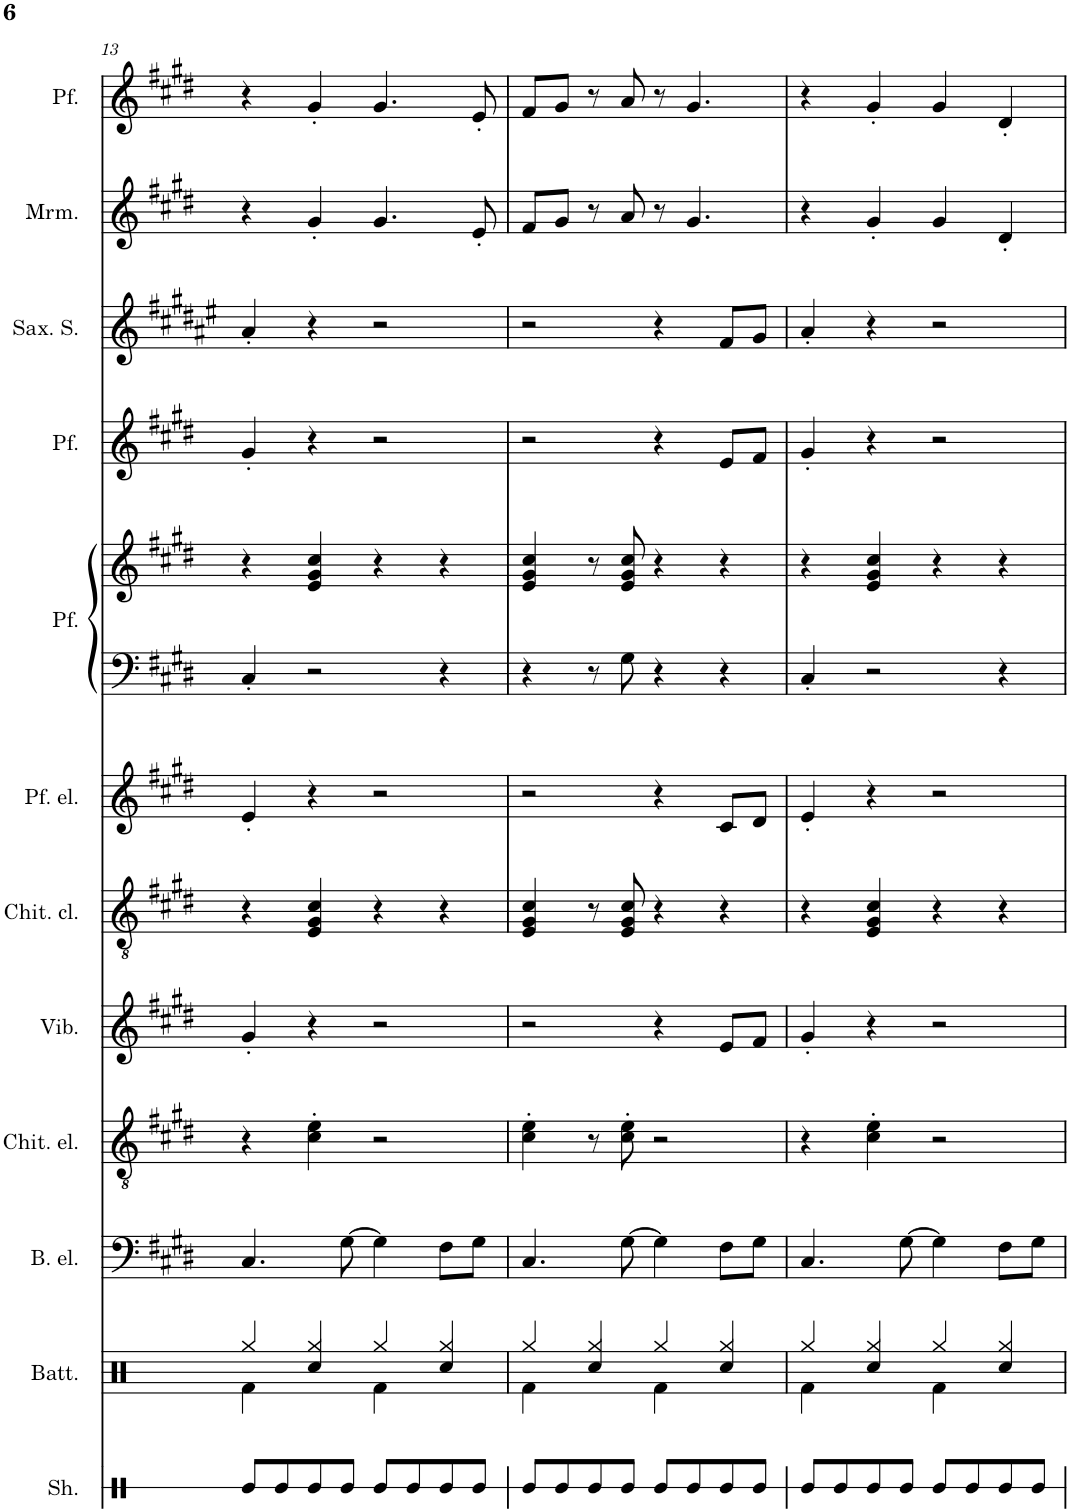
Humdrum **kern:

**kern	**kern	**kern	**kern	**kern	**kern	**kern	**kern	**kern	**kern	**kern	**kern	**kern
*part12	*part11	*part10	*part9	*part8	*part7	*part6	*part5	*part5	*part4	*part3	*part2	*part1
*staff13	*staff12	*staff11	*staff10	*staff9	*staff8	*staff7	*staff6	*staff5	*staff4	*staff3	*staff2	*staff1
*I"Shaker	*I"Batteria	*I"Basso elettrico	*I"Chitarra elettrica	*I"Vibrafono	*I"Chitarra acustica	*I"Piano elettrico	*I"Piano	*	*I"Piano	*I"Saxophone Soprano	*I"Marimba	*I"Piano
*I'Sh.	*I'Batt.	*I'B. el.	*I'Chit. el.	*I'Vib.	*	*	*	*	*	*I'Sax. S.	*I'Mrm.	*
!!LO:PB:g=z
*clefX	*clefX	*clefF4	*clefGv2	*clefG2	*clefGv2	*clefG2	*clefF4	*clefG2	*clefG2	*clefG2	*clefG2	*clefG2
*	*	*Trd7c12	*	*	*	*	*	*	*	*Trd1c2	*	*Trd1c2
*k[]	*k[]	*k[f#c#g#d#]	*k[f#c#g#d#]	*k[f#c#g#d#]	*k[f#c#g#d#]	*k[f#c#g#d#]	*k[f#c#g#d#]	*k[f#c#g#d#]	*k[f#c#g#d#]	*k[f#c#g#d#a#e#]	*k[f#c#g#d#]	*k[f#c#g#d#]
*M4/4	*M4/4	*M4/4	*M4/4	*M4/4	*M4/4	*M4/4	*M4/4	*M4/4	*M4/4	*M4/4	*M4/4	*M4/4
=13	=13	=13	=13	=13	=13	=13	=13	=13	=13	=13	=13	=13
*	*^	*	*	*	*	*	*	*	*	*	*	*
8Re/L	4Rgg/	4Rf\	4.C#/	4r	4g#'/	4r	4e'/	4C#'/	4r	4g#'/	4a#'/	4r	4r
8Re/	.	.	.	.	.	.	.	.	.	.	.	.	.
8Re/	4Rgg/	4Rcc/	.	4c#\' 4e\'	4r	4E/ 4G#/ 4c#/	4r	2r	4e/ 4g#/ 4cc#/	4r	4r	4g#'/	4g#'/
8Re/J	.	.	[8G#\	.	.	.	.	.	.	.	.	.	.
8Re/L	4Rgg/	4Rf\	4G#\]	2r	2r	4r	2r	.	4r	2r	2r	4.g#/	4.g#/
8Re/	.	.	.	.	.	.	.	.	.	.	.	.	.
8Re/	4Rgg/	4Rcc/	8F#\L	.	.	4r	.	4r	4r	.	.	.	.
8Re/J	.	.	8G#\J	.	.	.	.	.	.	.	.	8e'/	8e'/
=14	=14	=14	=14	=14	=14	=14	=14	=14	=14	=14	=14	=14	=14
8Re/L	4Rgg/	4Rf\	4.C#/	4c#\' 4e\'	2r	4E/ 4G#/ 4c#/	2r	4r	4e/ 4g#/ 4cc#/	2r	2r	8f#/L	8f#/L
8Re/	.	.	.	.	.	.	.	.	.	.	.	8g#/J	8g#/J
8Re/	4Rgg/	4Rcc/	.	8r	.	8r	.	8r	8r	.	.	8r	8r
8Re/J	.	.	[8G#\	8c#\' 8e\'	.	8E/ 8G#/ 8c#/	.	8G#\	8e/ 8g#/ 8cc#/	.	.	8a/	8a/
8Re/L	4Rgg/	4Rf\	4G#\]	2r	4r	4r	4r	4r	4r	4r	4r	8r	8r
8Re/	.	.	.	.	.	.	.	.	.	.	.	4.g#/	4.g#/
8Re/	4Rgg/	4Rcc/	8F#\L	.	8e/L	4r	8c#/L	4r	4r	8e/L	8f#/L	.	.
8Re/J	.	.	8G#\J	.	8f#/J	.	8d#/J	.	.	8f#/J	8g#/J	.	.
=15	=15	=15	=15	=15	=15	=15	=15	=15	=15	=15	=15	=15	=15
8Re/L	4Rgg/	4Rf\	4.C#/	4r	4g#'/	4r	4e'/	4C#'/	4r	4g#'/	4a#'/	4r	4r
8Re/	.	.	.	.	.	.	.	.	.	.	.	.	.
8Re/	4Rgg/	4Rcc/	.	4c#\' 4e\'	4r	4E/ 4G#/ 4c#/	4r	2r	4e/ 4g#/ 4cc#/	4r	4r	4g#'/	4g#'/
8Re/J	.	.	[8G#\	.	.	.	.	.	.	.	.	.	.
8Re/L	4Rgg/	4Rf\	4G#\]	2r	2r	4r	2r	.	4r	2r	2r	4g#/	4g#/
8Re/	.	.	.	.	.	.	.	.	.	.	.	.	.
8Re/	4Rgg/	4Rcc/	8F#\L	.	.	4r	.	4r	4r	.	.	4d#'/	4d#'/
8Re/J	.	.	8G#\J	.	.	.	.	.	.	.	.	.	.
*	*v	*v	*	*	*	*	*	*	*	*	*	*	*
=	=	=	=	=	=	=	=	=	=	=	=	=
*-	*-	*-	*-	*-	*-	*-	*-	*-	*-	*-	*-	*-
